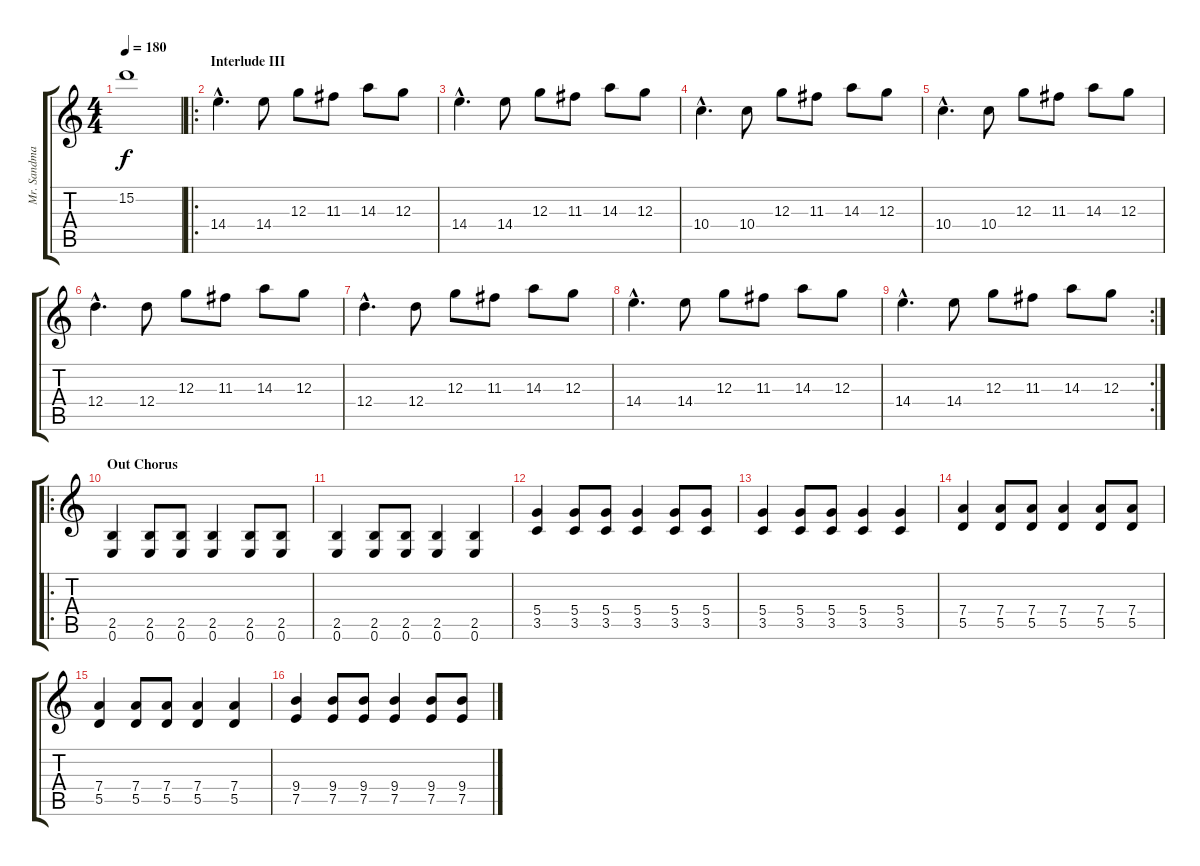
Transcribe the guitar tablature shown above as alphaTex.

\track ("Mr. Sandman" "Mr. Sandma") {instrument distortionguitar}
\staff {score tabs}
\tuning (E4 B3 G3 D3 A2 E2) {hide}
\ts (4 4)
\tempo 180
\clef g2
\ks c
15.2{t}.1{dy f} |
\ro
\section ("" "Interlude III")
14.4{hac}.4{d} 14.4.8 12.3.8 11.3.8 14.3.8 12.3.8 |
14.4{hac}.4{d} 14.4.8 12.3.8 11.3.8 14.3.8 12.3.8 |
10.4{hac}.4{d} 10.4.8 12.3.8 11.3.8 14.3.8 12.3.8 |
10.4{hac}.4{d} 10.4.8 12.3.8 11.3.8 14.3.8 12.3.8 |
12.4{hac}.4{d} 12.4.8 12.3.8 11.3.8 14.3.8 12.3.8 |
12.4{hac}.4{d} 12.4.8 12.3.8 11.3.8 14.3.8 12.3.8 |
14.4{hac}.4{d} 14.4.8 12.3.8 11.3.8 14.3.8 12.3.8 |
\rc 2
14.4{hac}.4{d} 14.4.8 12.3.8 11.3.8 14.3.8 12.3.8 |
\ro
\section ("" "Out Chorus")
(2.5 0.6).4 (2.5 0.6).8 (2.5 0.6).8 (2.5 0.6).4 (2.5 0.6).8 (2.5 0.6).8 |
(2.5 0.6).4 (2.5 0.6).8 (2.5 0.6).8 (2.5 0.6).4 (2.5 0.6).4 |
(5.4 3.5).4 (5.4 3.5).8 (5.4 3.5).8 (5.4 3.5).4 (5.4 3.5).8 (5.4 3.5).8 |
(5.4 3.5).4 (5.4 3.5).8 (5.4 3.5).8 (5.4 3.5).4 (5.4 3.5).4 |
(7.4 5.5).4 (7.4 5.5).8 (7.4 5.5).8 (7.4 5.5).4 (7.4 5.5).8 (7.4 5.5).8 |
(7.4 5.5).4 (7.4 5.5).8 (7.4 5.5).8 (7.4 5.5).4 (7.4 5.5).4 |
(9.4 7.5).4 (9.4 7.5).8 (9.4 7.5).8 (9.4 7.5).4 (9.4 7.5).8 (9.4 7.5).8
